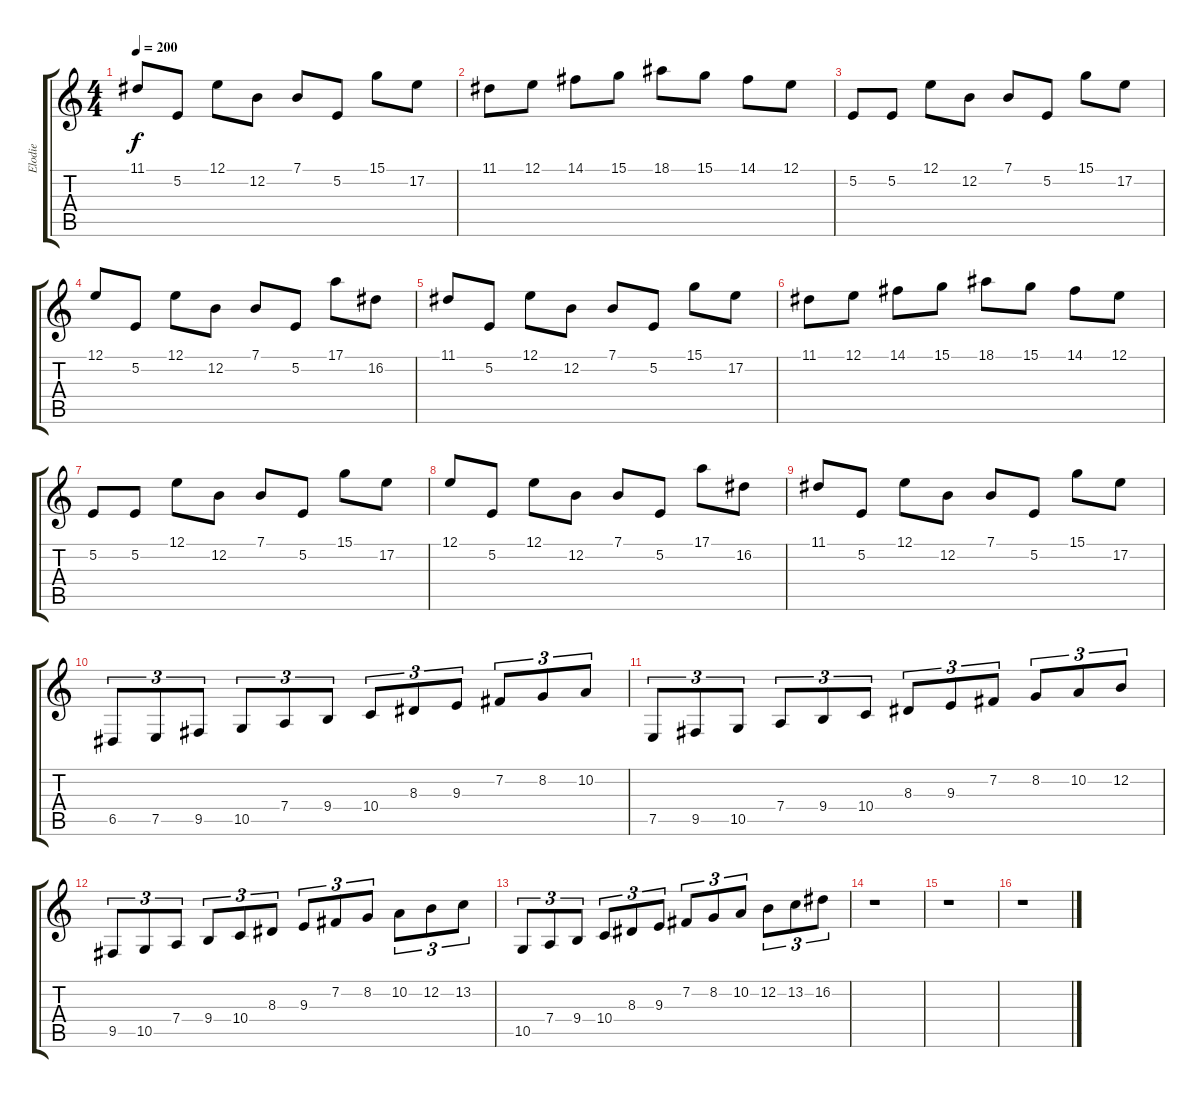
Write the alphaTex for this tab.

\track ("Elodie" "Elodie") {instrument musicbox}
\staff {score tabs}
\tuning (E4 B3 G3 D3 A2 E2) {hide}
\ts (4 4)
\tempo 200
\clef g2
\ks c
11.1.8{dy f} 5.2.8 12.1.8 12.2.8 7.1.8 5.2.8 15.1.8 17.2.8 |
11.1.8 12.1.8 14.1.8 15.1.8 18.1.8 15.1.8 14.1.8 12.1.8 |
5.2.8{instrument musicbox} 5.2.8 12.1.8 12.2.8 7.1.8 5.2.8 15.1.8 17.2.8 |
12.1.8 5.2.8 12.1.8 12.2.8 7.1.8 5.2.8 17.1.8 16.2.8 |
11.1.8 5.2.8 12.1.8 12.2.8 7.1.8 5.2.8 15.1.8 17.2.8 |
11.1.8 12.1.8 14.1.8 15.1.8 18.1.8 15.1.8 14.1.8 12.1.8 |
5.2.8{instrument musicbox} 5.2.8 12.1.8 12.2.8 7.1.8 5.2.8 15.1.8 17.2.8 |
12.1.8 5.2.8 12.1.8 12.2.8 7.1.8 5.2.8 17.1.8 16.2.8 |
11.1.8 5.2.8 12.1.8 12.2.8 7.1.8 5.2.8 15.1.8 17.2.8 |
6.5.8{tu (3 2)} 7.5.8{tu (3 2)} 9.5.8{tu (3 2)} 10.5.8{tu (3 2)} 7.4.8{tu (3 2)} 9.4.8{tu (3 2)} 10.4.8{tu (3 2)} 8.3.8{tu (3 2)} 9.3.8{tu (3 2)} 7.2.8{tu (3 2)} 8.2.8{tu (3 2)} 10.2.8{tu (3 2)} |
7.5.8{tu (3 2)} 9.5.8{tu (3 2)} 10.5.8{tu (3 2)} 7.4.8{tu (3 2)} 9.4.8{tu (3 2)} 10.4.8{tu (3 2)} 8.3.8{tu (3 2)} 9.3.8{tu (3 2)} 7.2.8{tu (3 2)} 8.2.8{tu (3 2)} 10.2.8{tu (3 2)} 12.2.8{tu (3 2)} |
9.5.8{tu (3 2)} 10.5.8{tu (3 2)} 7.4.8{tu (3 2)} 9.4.8{tu (3 2)} 10.4.8{tu (3 2)} 8.3.8{tu (3 2)} 9.3.8{tu (3 2)} 7.2.8{tu (3 2)} 8.2.8{tu (3 2)} 10.2.8{tu (3 2)} 12.2.8{tu (3 2)} 13.2.8{tu (3 2)} |
10.5.8{tu (3 2)} 7.4.8{tu (3 2)} 9.4.8{tu (3 2)} 10.4.8{tu (3 2)} 8.3.8{tu (3 2)} 9.3.8{tu (3 2)} 7.2.8{tu (3 2)} 8.2.8{tu (3 2)} 10.2.8{tu (3 2)} 12.2.8{tu (3 2)} 13.2.8{tu (3 2)} 16.2.8{tu (3 2)} |
r.1 |
r.1 |
r.1
